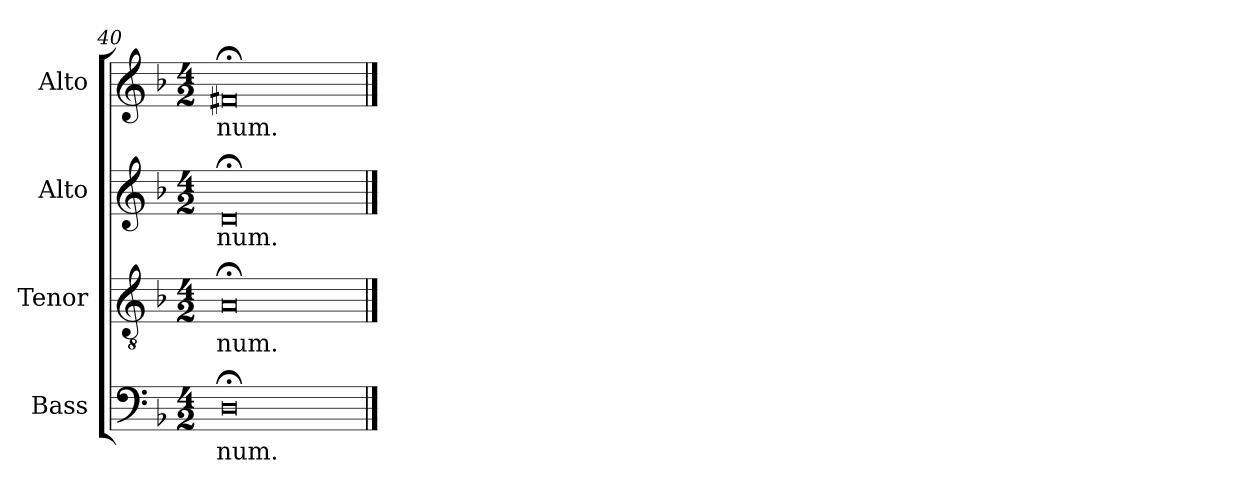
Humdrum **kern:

**kern	**text	**kern	**text	**kern	**text	**kern	**text
*part4	*part4	*part3	*part3	*part2	*part2	*part1	*part1
*staff4	*staff4	*staff3	*staff3	*staff2	*staff2	*staff1	*staff1
*I"Bass	*	*I"Tenor	*	*I"Alto	*	*I"Alto	*
*I'B.	*	*I'T.	*	*I'A.	*	*I'A.	*
*clefF4	*	*clefGv2	*	*clefG2	*	*clefG2	*
*	*	*ITrd7c12	*	*	*	*	*
*k[b-]	*	*k[b-]	*	*k[b-]	*	*k[b-]	*
*F:	*	*F:	*	*F:	*	*F:	*
*M4/2	*	*M4/2	*	*M4/2	*	*M4/2	*
=40	=40	=40	=40	=40	=40	=40	=40
!	!LO:LY:b:color=#000000	!	!	!	!	!	!
!	!	!	!LO:LY:b:color=#000000	!	!	!	!
!	!	!	!	!	!LO:LY:b:color=#000000	!	!
!	!	!	!	!	!	!	!LO:LY:b:color=#000000
0D;i	-num.	0AA;i	-num.	0d;i	-num.	0f#X;i	-num.
==	==	==	==	==	==	==	==
*-	*-	*-	*-	*-	*-	*-	*-
